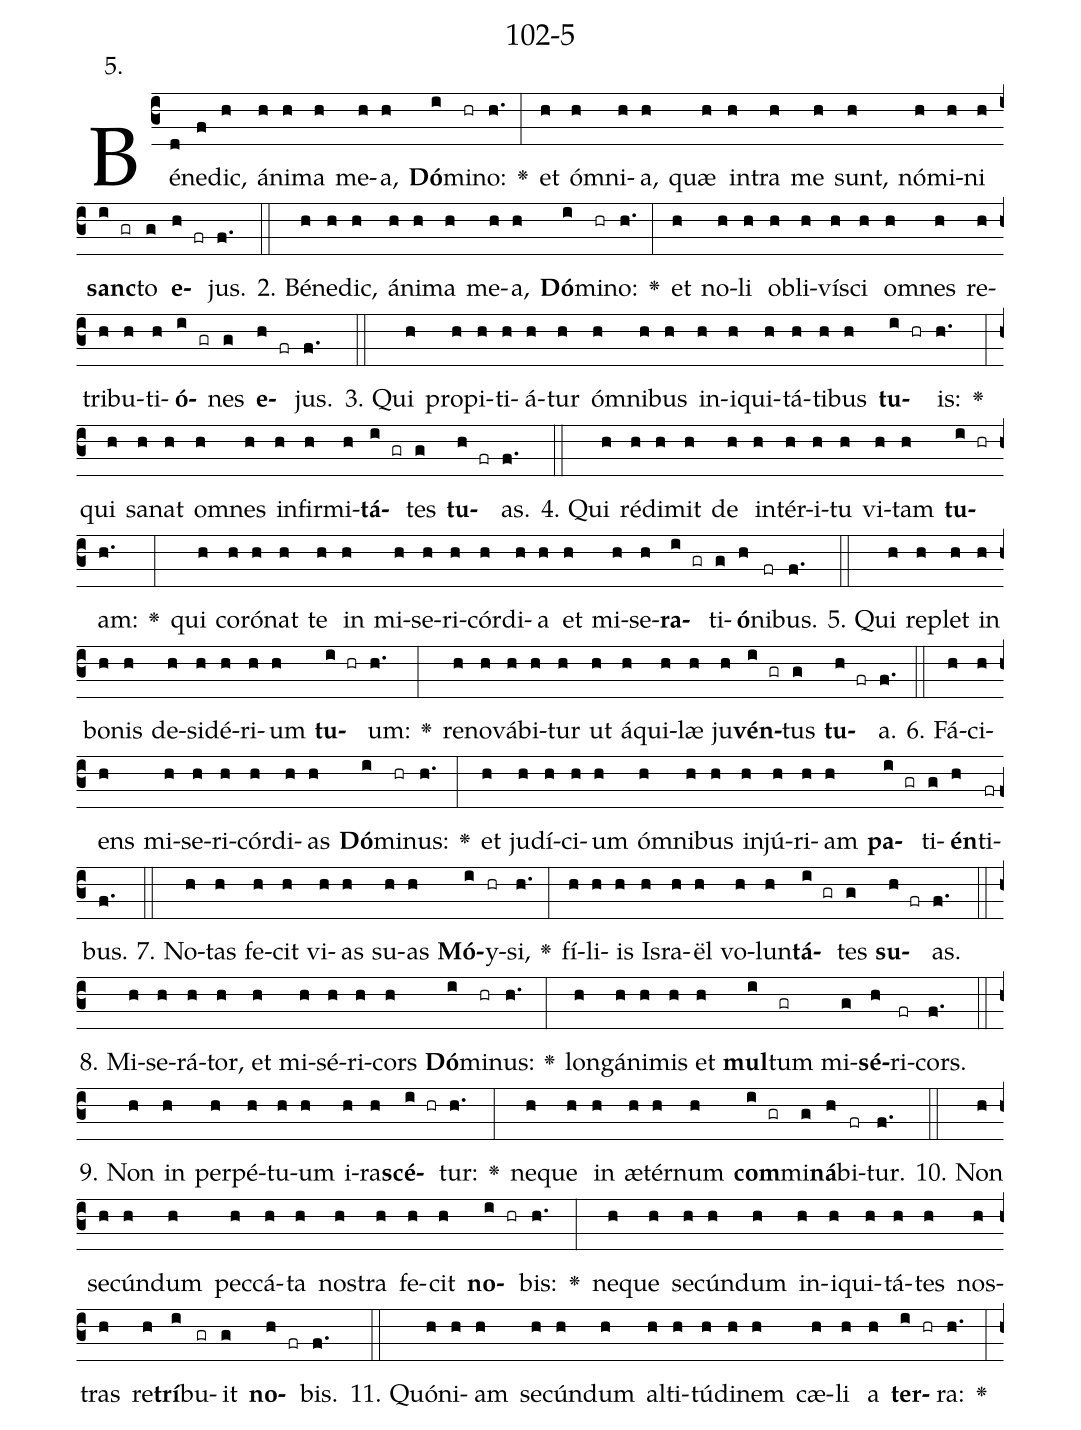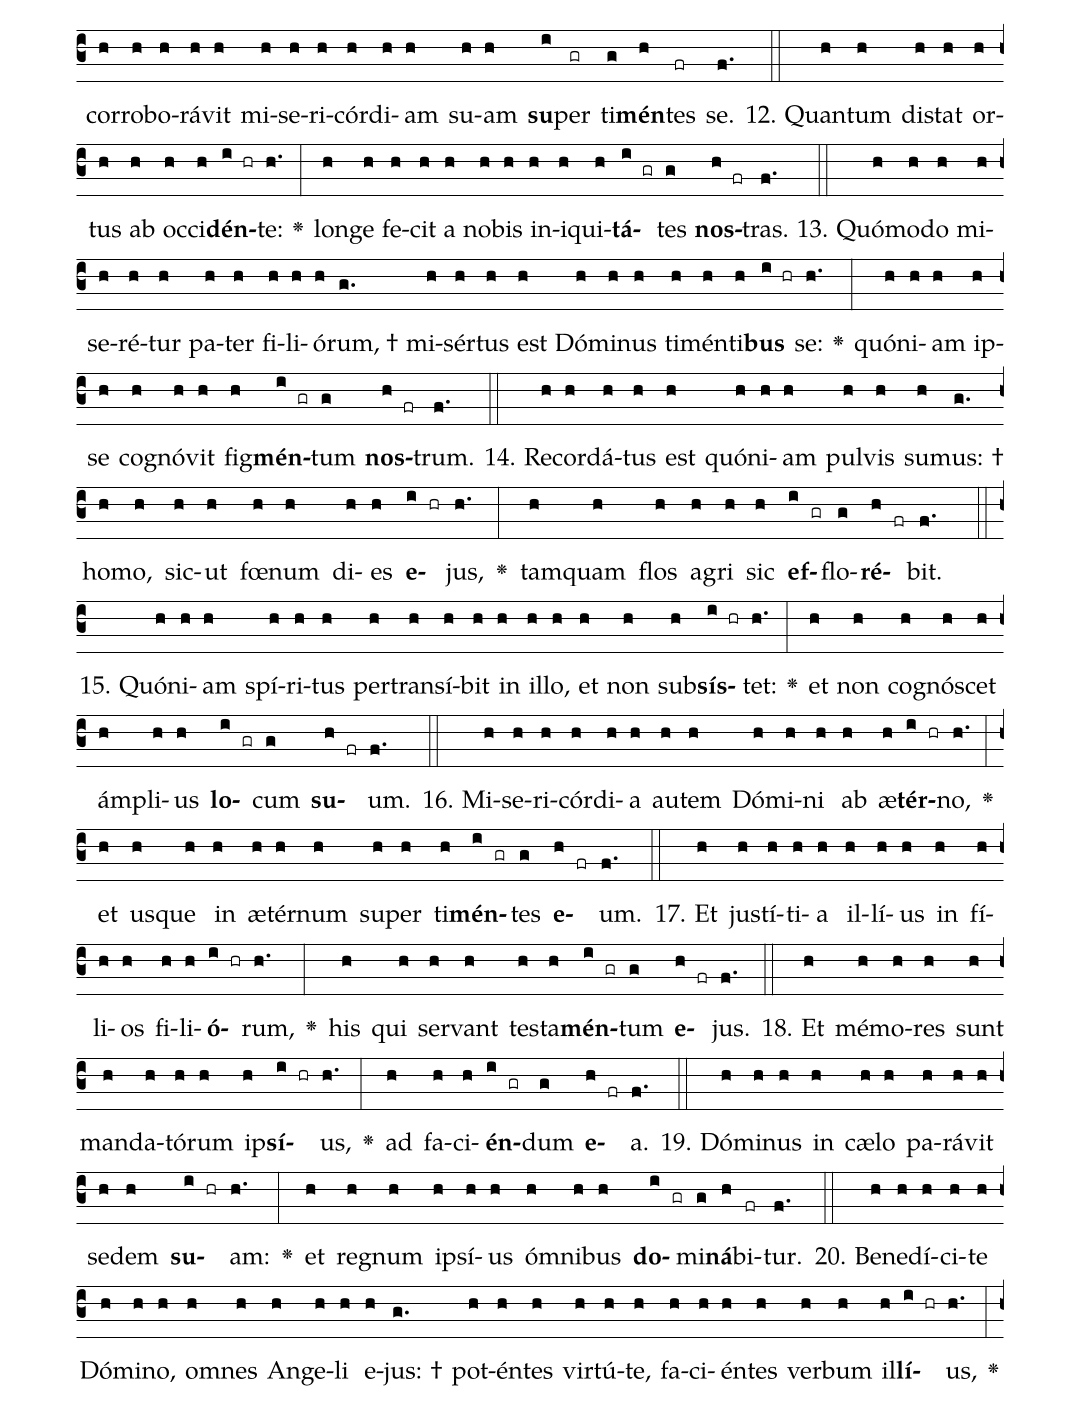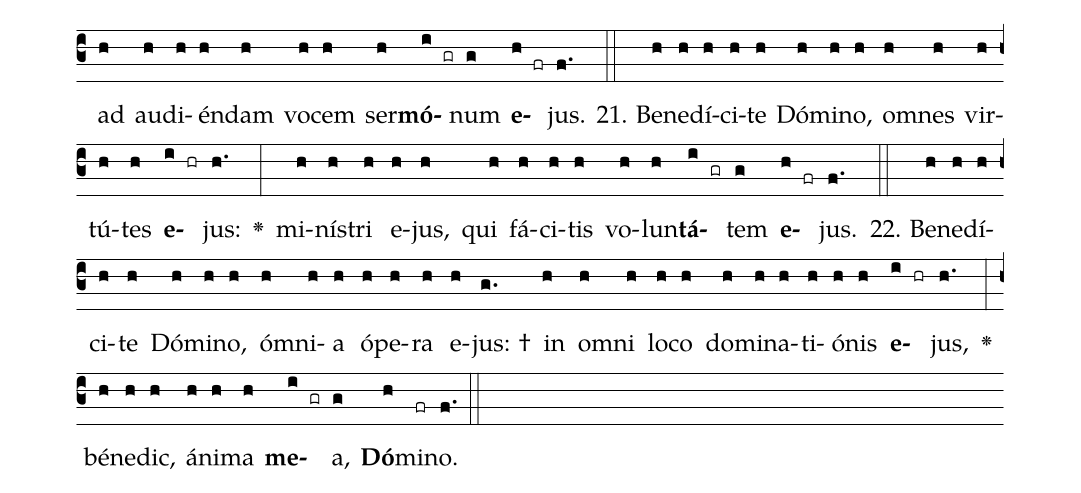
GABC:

name: 102-5;
annotation: 5.;
%%
(c3)Bé(d)ne(f)dic,(h) á(h)ni(h)ma(h) me(h)a,(h) <b>Dó</b>(i)mi(hr)no:(h.) <v>\greheightstar</v>(:) et(h) óm(h)ni(h)a,(h) quæ(h) in(h)tra(h) me(h) sunt,(h) nó(h)mi(h)ni(h) <b>sanc</b>(i gr)to(g) <b>e</b>(h fr)jus.(f.) (::)
2. Bé(h)ne(h)dic,(h) á(h)ni(h)ma(h) me(h)a,(h) <b>Dó</b>(i)mi(hr)no:(h.) <v>\greheightstar</v>(:) et(h) no(h)li(h) ob(h)li(h)ví(h)sci(h) om(h)nes(h) re(h)tri(h)bu(h)ti(h)<b>ó</b>(i gr)nes(g) <b>e</b>(h fr)jus.(f.) (::)
3. Qui(h) pro(h)pi(h)ti(h)á(h)tur(h) óm(h)ni(h)bus(h) in(h)i(h)qui(h)tá(h)ti(h)bus(h) <b>tu</b>(i hr)is:(h.) <v>\greheightstar</v>(:) qui(h) sa(h)nat(h) om(h)nes(h) in(h)fir(h)mi(h)<b>tá</b>(i gr)tes(g) <b>tu</b>(h fr)as.(f.) (::)
4. Qui(h) réd(h)i(h)mit(h) de(h) in(h)tér(h)i(h)tu(h) vi(h)tam(h) <b>tu</b>(i hr)am:(h.) <v>\greheightstar</v>(:) qui(h) co(h)ró(h)nat(h) te(h) in(h) mi(h)se(h)ri(h)cór(h)di(h)a(h) et(h) mi(h)se(h)<b>ra</b>(i gr)ti(g)<b>ó</b>(h)ni(fr)bus.(f.) (::)
5. Qui(h) re(h)plet(h) in(h) bo(h)nis(h) de(h)si(h)dé(h)ri(h)um(h) <b>tu</b>(i hr)um:(h.) <v>\greheightstar</v>(:) re(h)no(h)vá(h)bi(h)tur(h) ut(h) á(h)qui(h)læ(h) ju(h)<b>vén</b>(i gr)tus(g) <b>tu</b>(h fr)a.(f.) (::)
6. Fá(h)ci(h)ens(h) mi(h)se(h)ri(h)cór(h)di(h)as(h) <b>Dó</b>(i)mi(hr)nus:(h.) <v>\greheightstar</v>(:) et(h) ju(h)dí(h)ci(h)um(h) óm(h)ni(h)bus(h) in(h)jú(h)ri(h)am(h) <b>pa</b>(i gr)ti(g)<b>én</b>(h)ti(fr)bus.(f.) (::)
7. No(h)tas(h) fe(h)cit(h) vi(h)as(h) su(h)as(h) <b>Mó</b>(i)y(hr)si,(h.) <v>\greheightstar</v>(:) fí(h)li(h)is(h) Is(h)ra(h)ël(h) vo(h)lun(h)<b>tá</b>(i gr)tes(g) <b>su</b>(h fr)as.(f.) (::)
8. Mi(h)se(h)rá(h)tor,(h) et(h) mi(h)sé(h)ri(h)cors(h) <b>Dó</b>(i)mi(hr)nus:(h.) <v>\greheightstar</v>(:) long(h)á(h)ni(h)mis(h) et(h) <b>mul</b>(i)tum(gr) mi(g)<b>sé</b>(h)ri(fr)cors.(f.) (::)
9. Non(h) in(h) per(h)pé(h)tu(h)um(h) i(h)ra(h)<b>scé</b>(i hr)tur:(h.) <v>\greheightstar</v>(:) ne(h)que(h) in(h) æ(h)tér(h)num(h) <b>com</b>(i gr)mi(g)<b>ná</b>(h)bi(fr)tur.(f.) (::)
10. Non(h) se(h)cún(h)dum(h) pec(h)cá(h)ta(h) nos(h)tra(h) fe(h)cit(h) <b>no</b>(i hr)bis:(h.) <v>\greheightstar</v>(:) ne(h)que(h) se(h)cún(h)dum(h) in(h)i(h)qui(h)tá(h)tes(h) nos(h)tras(h) re(h)<b>trí</b>(i)bu(gr)it(g) <b>no</b>(h fr)bis.(f.) (::)
11. Quón(h)i(h)am(h) se(h)cún(h)dum(h) al(h)ti(h)tú(h)di(h)nem(h) cæ(h)li(h) a(h) <b>ter</b>(i hr)ra:(h.) <v>\greheightstar</v>(:) cor(h)ro(h)bo(h)rá(h)vit(h) mi(h)se(h)ri(h)cór(h)di(h)am(h) su(h)am(h) <b>su</b>(i)per(gr) ti(g)<b>mén</b>(h)tes(fr) se.(f.) (::)
12. Quan(h)tum(h) di(h)stat(h) or(h)tus(h) ab(h) oc(h)ci(h)<b>dén</b>(i hr)te:(h.) <v>\greheightstar</v>(:) lon(h)ge(h) fe(h)cit(h) a(h) no(h)bis(h) in(h)i(h)qui(h)<b>tá</b>(i gr)tes(g) <b>nos</b>(h fr)tras.(f.) (::)
13. Quó(h)mo(h)do(h) mi(h)se(h)ré(h)tur(h) pa(h)ter(h) fi(h)li(h)ó(h)rum, †(g.) mi(h)sér(h)tus(h) est(h) Dó(h)mi(h)nus(h) ti(h)mén(h)ti(h)<b>bus</b>(i hr) se:(h.) <v>\greheightstar</v>(:) quón(h)i(h)am(h) ip(h)se(h) co(h)gnó(h)vit(h) fig(h)<b>mén</b>(i gr)tum(g) <b>nos</b>(h fr)trum.(f.) (::)
14. Re(h)cor(h)dá(h)tus(h) est(h) quón(h)i(h)am(h) pul(h)vis(h) su(h)mus: †(g.) ho(h)mo,(h) sic(h)ut(h) fœ(h)num(h) di(h)es(h) <b>e</b>(i hr)jus,(h.) <v>\greheightstar</v>(:) tam(h)quam(h) flos(h) a(h)gri(h) sic(h) <b>ef</b>(i gr)flo(g)<b>ré</b>(h fr)bit.(f.) (::)
15. Quón(h)i(h)am(h) spí(h)ri(h)tus(h) per(h)trans(h)í(h)bit(h) in(h) il(h)lo,(h) et(h) non(h) sub(h)<b>sís</b>(i hr)tet:(h.) <v>\greheightstar</v>(:) et(h) non(h) co(h)gnó(h)scet(h) ám(h)pli(h)us(h) <b>lo</b>(i gr)cum(g) <b>su</b>(h fr)um.(f.) (::)
16. Mi(h)se(h)ri(h)cór(h)di(h)a(h) au(h)tem(h) Dó(h)mi(h)ni(h) ab(h) æ(h)<b>tér</b>(i hr)no,(h.) <v>\greheightstar</v>(:) et(h) us(h)que(h) in(h) æ(h)tér(h)num(h) su(h)per(h) ti(h)<b>mén</b>(i gr)tes(g) <b>e</b>(h fr)um.(f.) (::)
17. Et(h) jus(h)tí(h)ti(h)a(h) il(h)lí(h)us(h) in(h) fí(h)li(h)os(h) fi(h)li(h)<b>ó</b>(i hr)rum,(h.) <v>\greheightstar</v>(:) his(h) qui(h) ser(h)vant(h) tes(h)ta(h)<b>mén</b>(i gr)tum(g) <b>e</b>(h fr)jus.(f.) (::)
18. Et(h) mé(h)mo(h)res(h) sunt(h) man(h)da(h)tó(h)rum(h) ip(h)<b>sí</b>(i hr)us,(h.) <v>\greheightstar</v>(:) ad(h) fa(h)ci(h)<b>én</b>(i gr)dum(g) <b>e</b>(h fr)a.(f.) (::)
19. Dó(h)mi(h)nus(h) in(h) cæ(h)lo(h) pa(h)rá(h)vit(h) se(h)dem(h) <b>su</b>(i hr)am:(h.) <v>\greheightstar</v>(:) et(h) re(h)gnum(h) ip(h)sí(h)us(h) óm(h)ni(h)bus(h) <b>do</b>(i gr)mi(g)<b>ná</b>(h)bi(fr)tur.(f.) (::)
20. Be(h)ne(h)dí(h)ci(h)te(h) Dó(h)mi(h)no,(h) om(h)nes(h) An(h)ge(h)li(h) e(h)jus: †(g.) pot(h)én(h)tes(h) vir(h)tú(h)te,(h) fa(h)ci(h)én(h)tes(h) ver(h)bum(h) il(h)<b>lí</b>(i hr)us,(h.) <v>\greheightstar</v>(:) ad(h) au(h)di(h)én(h)dam(h) vo(h)cem(h) ser(h)<b>mó</b>(i gr)num(g) <b>e</b>(h fr)jus.(f.) (::)
21. Be(h)ne(h)dí(h)ci(h)te(h) Dó(h)mi(h)no,(h) om(h)nes(h) vir(h)tú(h)tes(h) <b>e</b>(i hr)jus:(h.) <v>\greheightstar</v>(:) mi(h)nís(h)tri(h) e(h)jus,(h) qui(h) fá(h)ci(h)tis(h) vo(h)lun(h)<b>tá</b>(i gr)tem(g) <b>e</b>(h fr)jus.(f.) (::)
22. Be(h)ne(h)dí(h)ci(h)te(h) Dó(h)mi(h)no,(h) óm(h)ni(h)a(h) ó(h)pe(h)ra(h) e(h)jus: †(g.) in(h) om(h)ni(h) lo(h)co(h) do(h)mi(h)na(h)ti(h)ó(h)nis(h) <b>e</b>(i hr)jus,(h.) <v>\greheightstar</v>(:) bé(h)ne(h)dic,(h) á(h)ni(h)ma(h) <b>me</b>(i gr)a,(g) <b>Dó</b>(h)mi(fr)no.(f.) (::)
